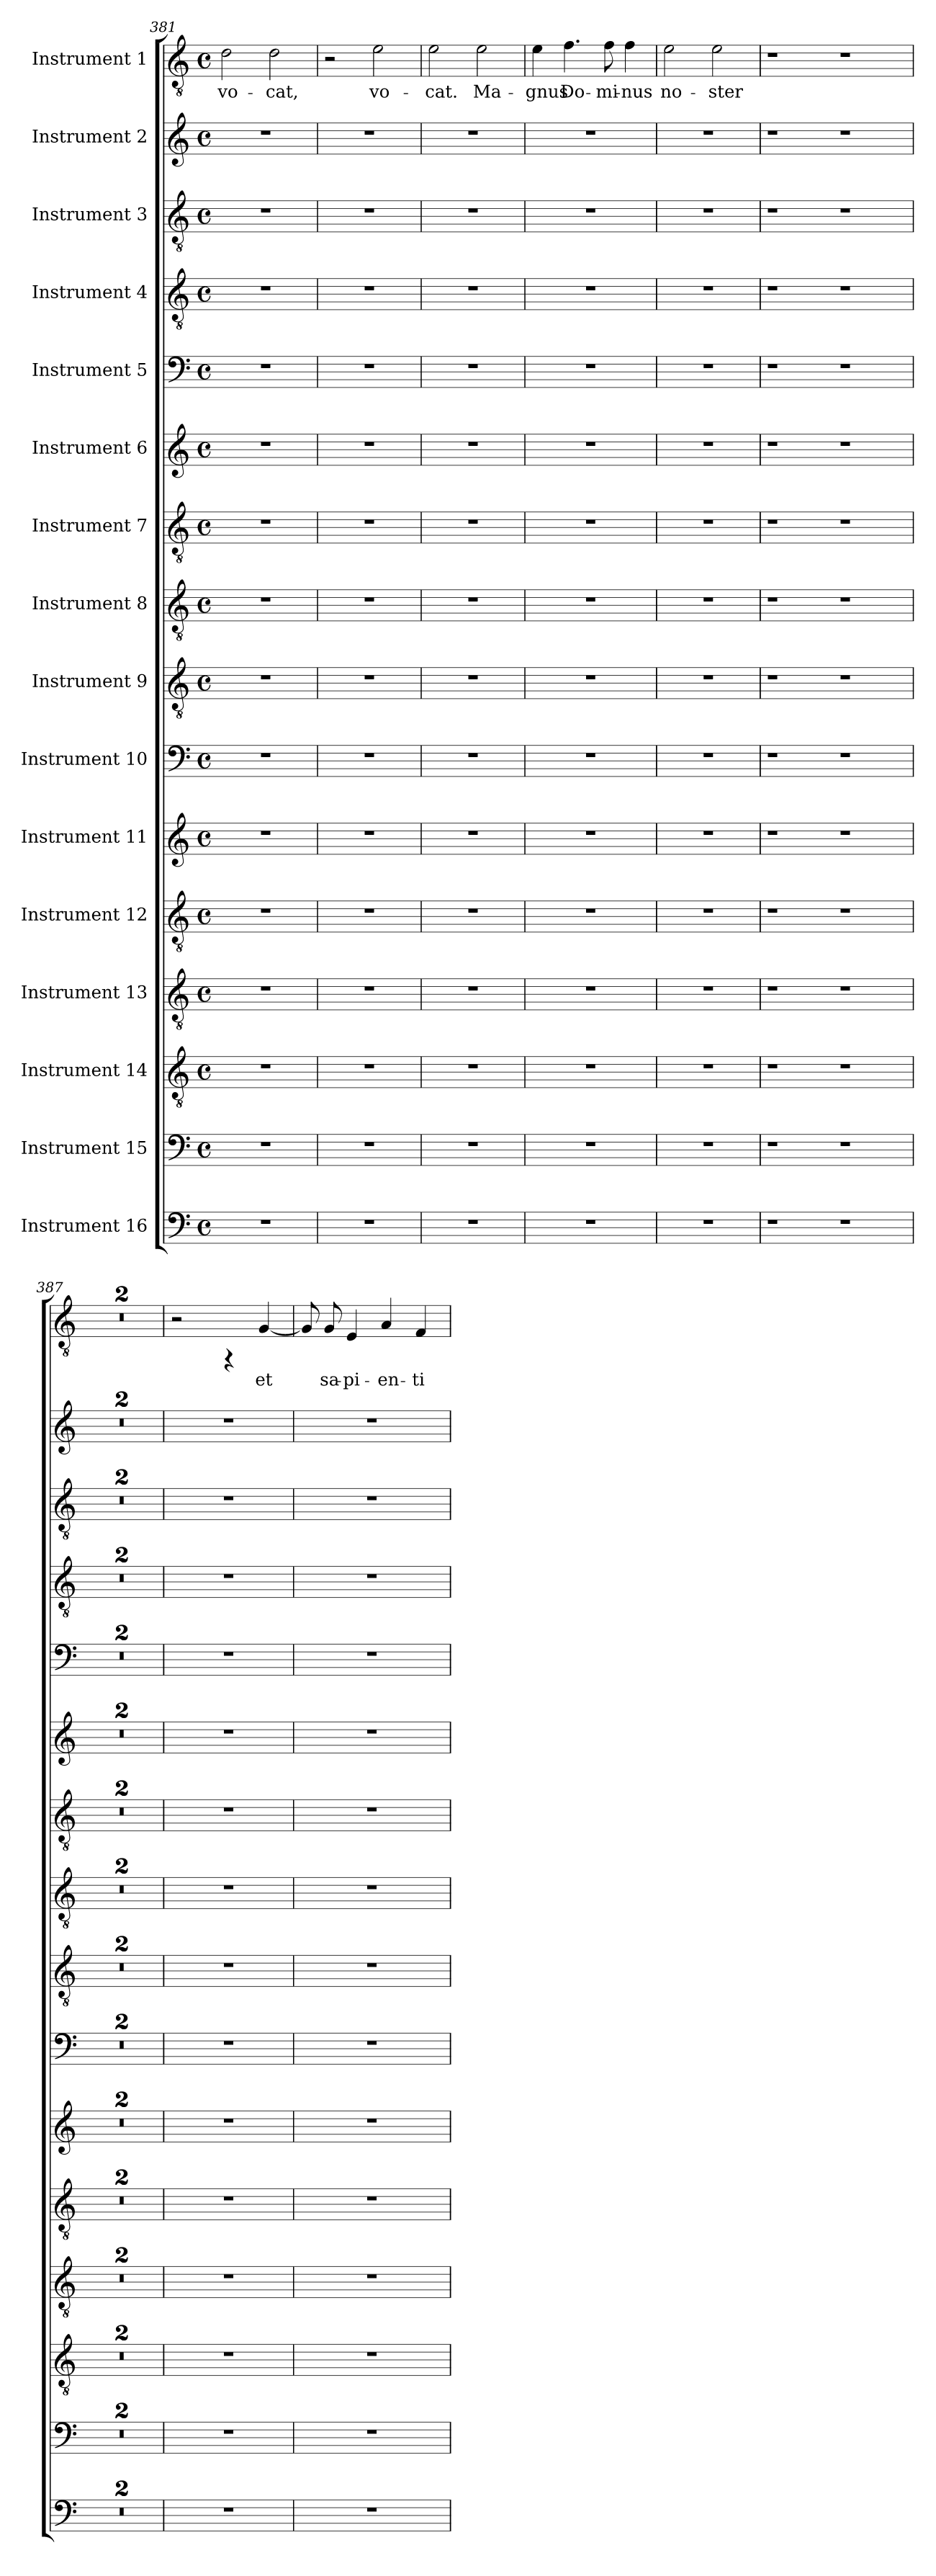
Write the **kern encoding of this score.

**kern	**kern	**kern	**kern	**kern	**kern	**kern	**kern	**kern	**kern	**kern	**kern	**kern	**kern	**kern	**kern	**text
*part16	*part15	*part14	*part13	*part12	*part11	*part10	*part9	*part8	*part7	*part6	*part5	*part4	*part3	*part2	*part1	*part1
*staff16	*staff15	*staff14	*staff13	*staff12	*staff11	*staff10	*staff9	*staff8	*staff7	*staff6	*staff5	*staff4	*staff3	*staff2	*staff1	*staff1
*I"Instrument 16	*I"Instrument 15	*I"Instrument 14	*I"Instrument 13	*I"Instrument 12	*I"Instrument 11	*I"Instrument 10	*I"Instrument 9	*I"Instrument 8	*I"Instrument 7	*I"Instrument 6	*I"Instrument 5	*I"Instrument 4	*I"Instrument 3	*I"Instrument 2	*I"Instrument 1	*
*clefF4	*clefF4	*clefGv2	*clefGv2	*clefGv2	*clefG2	*clefF4	*clefGv2	*clefGv2	*clefGv2	*clefG2	*clefF4	*clefGv2	*clefGv2	*clefG2	*clefGv2	*
*k[]	*k[]	*k[]	*k[]	*k[]	*k[]	*k[]	*k[]	*k[]	*k[]	*k[]	*k[]	*k[]	*k[]	*k[]	*k[]	*
*C:	*C:	*C:	*C:	*C:	*C:	*C:	*C:	*C:	*C:	*C:	*C:	*C:	*C:	*C:	*C:	*
*M4/4	*M4/4	*M4/4	*M4/4	*M4/4	*M4/4	*M4/4	*M4/4	*M4/4	*M4/4	*M4/4	*M4/4	*M4/4	*M4/4	*M4/4	*M4/4	*
*met(c)	*met(c)	*met(c)	*met(c)	*met(c)	*met(c)	*met(c)	*met(c)	*met(c)	*met(c)	*met(c)	*met(c)	*met(c)	*met(c)	*met(c)	*met(c)	*
=381	=381	=381	=381	=381	=381	=381	=381	=381	=381	=381	=381	=381	=381	=381	=381	=381
!	!	!	!	!	!	!	!	!	!	!	!	!	!	!	!	!LO:LY:b:cj
1r	1r	1r	1r	1r	1r	1r	1r	1r	1r	1r	1r	1r	1r	1r	2d\	vo-
!	!	!	!	!	!	!	!	!	!	!	!	!	!	!	!	!LO:LY:b:cj
.	.	.	.	.	.	.	.	.	.	.	.	.	.	.	2d\	-cat,
=382	=382	=382	=382	=382	=382	=382	=382	=382	=382	=382	=382	=382	=382	=382	=382	=382
1r	1r	1r	1r	1r	1r	1r	1r	1r	1r	1r	1r	1r	1r	1r	2r	.
!	!	!	!	!	!	!	!	!	!	!	!	!	!	!	!	!LO:LY:b:cj
.	.	.	.	.	.	.	.	.	.	.	.	.	.	.	2e\	vo-
!!LO:LB:g=z
=383	=383	=383	=383	=383	=383	=383	=383	=383	=383	=383	=383	=383	=383	=383	=383	=383
!	!	!	!	!	!	!	!	!	!	!	!	!	!	!	!	!LO:LY:b:cj
1r	1r	1r	1r	1r	1r	1r	1r	1r	1r	1r	1r	1r	1r	1r	2e\	-cat.
!	!	!	!	!	!	!	!	!	!	!	!	!	!	!	!	!LO:LY:b:cj
.	.	.	.	.	.	.	.	.	.	.	.	.	.	.	2e\	Ma-
=384	=384	=384	=384	=384	=384	=384	=384	=384	=384	=384	=384	=384	=384	=384	=384	=384
!	!	!	!	!	!	!	!	!	!	!	!	!	!	!	!	!LO:LY:b:cj
1r	1r	1r	1r	1r	1r	1r	1r	1r	1r	1r	1r	1r	1r	1r	4e\	-gnus
!	!	!	!	!	!	!	!	!	!	!	!	!	!	!	!	!LO:LY:b:cj
.	.	.	.	.	.	.	.	.	.	.	.	.	.	.	4.f\	Do-
!	!	!	!	!	!	!	!	!	!	!	!	!	!	!	!	!LO:LY:b:cj
.	.	.	.	.	.	.	.	.	.	.	.	.	.	.	8f\	-mi-
!	!	!	!	!	!	!	!	!	!	!	!	!	!	!	!	!LO:LY:b:cj
.	.	.	.	.	.	.	.	.	.	.	.	.	.	.	4f\	-nus
=385	=385	=385	=385	=385	=385	=385	=385	=385	=385	=385	=385	=385	=385	=385	=385	=385
!	!	!	!	!	!	!	!	!	!	!	!	!	!	!	!	!LO:LY:b:cj
1r	1r	1r	1r	1r	1r	1r	1r	1r	1r	1r	1r	1r	1r	1r	2e\	no-
!	!	!	!	!	!	!	!	!	!	!	!	!	!	!	!	!LO:LY:b:cj
.	.	.	.	.	.	.	.	.	.	.	.	.	.	.	2e\	-ster
=386	=386	=386	=386	=386	=386	=386	=386	=386	=386	=386	=386	=386	=386	=386	=386	=386
1r	1r	1r	1r	1r	1r	1r	1r	1r	1r	1r	1r	1r	1r	1r	1r	.
1r	1r	1r	1r	1r	1r	1r	1r	1r	1r	1r	1r	1r	1r	1r	1r	.
=387	=387	=387	=387	=387	=387	=387	=387	=387	=387	=387	=387	=387	=387	=387	=387	=387
1r	1r	1r	1r	1r	1r	1r	1r	1r	1r	1r	1r	1r	1r	1r	1r	.
=388	=388	=388	=388	=388	=388	=388	=388	=388	=388	=388	=388	=388	=388	=388	=388	=388
1r	1r	1r	1r	1r	1r	1r	1r	1r	1r	1r	1r	1r	1r	1r	1r	.
=389	=389	=389	=389	=389	=389	=389	=389	=389	=389	=389	=389	=389	=389	=389	=389	=389
1r	1r	1r	1r	1r	1r	1r	1r	1r	1r	1r	1r	1r	1r	1r	2r	.
.	.	.	.	.	.	.	.	.	.	.	.	.	.	.	4rFF	.
!	!	!	!	!	!	!	!	!	!	!	!	!	!	!	!	!LO:LY:b:cj
.	.	.	.	.	.	.	.	.	.	.	.	.	.	.	[<4G/	et
=390	=390	=390	=390	=390	=390	=390	=390	=390	=390	=390	=390	=390	=390	=390	=390	=390
!	!	!	!	!	!	!	!	!	!	!	!	!	!	!	!	!LO:LY:b:cj
1r	1r	1r	1r	1r	1r	1r	1r	1r	1r	1r	1r	1r	1r	1r	8G/]	.
!	!	!	!	!	!	!	!	!	!	!	!	!	!	!	!	!LO:LY:b:cj
.	.	.	.	.	.	.	.	.	.	.	.	.	.	.	8G/	sa-
!	!	!	!	!	!	!	!	!	!	!	!	!	!	!	!	!LO:LY:b:cj
.	.	.	.	.	.	.	.	.	.	.	.	.	.	.	4E/	-pi-
!	!	!	!	!	!	!	!	!	!	!	!	!	!	!	!	!LO:LY:b:cj
.	.	.	.	.	.	.	.	.	.	.	.	.	.	.	4A/	-en-
!	!	!	!	!	!	!	!	!	!	!	!	!	!	!	!	!LO:LY:b:cj
.	.	.	.	.	.	.	.	.	.	.	.	.	.	.	4F/	-ti-
=	=	=	=	=	=	=	=	=	=	=	=	=	=	=	=	=
*-	*-	*-	*-	*-	*-	*-	*-	*-	*-	*-	*-	*-	*-	*-	*-	*-
